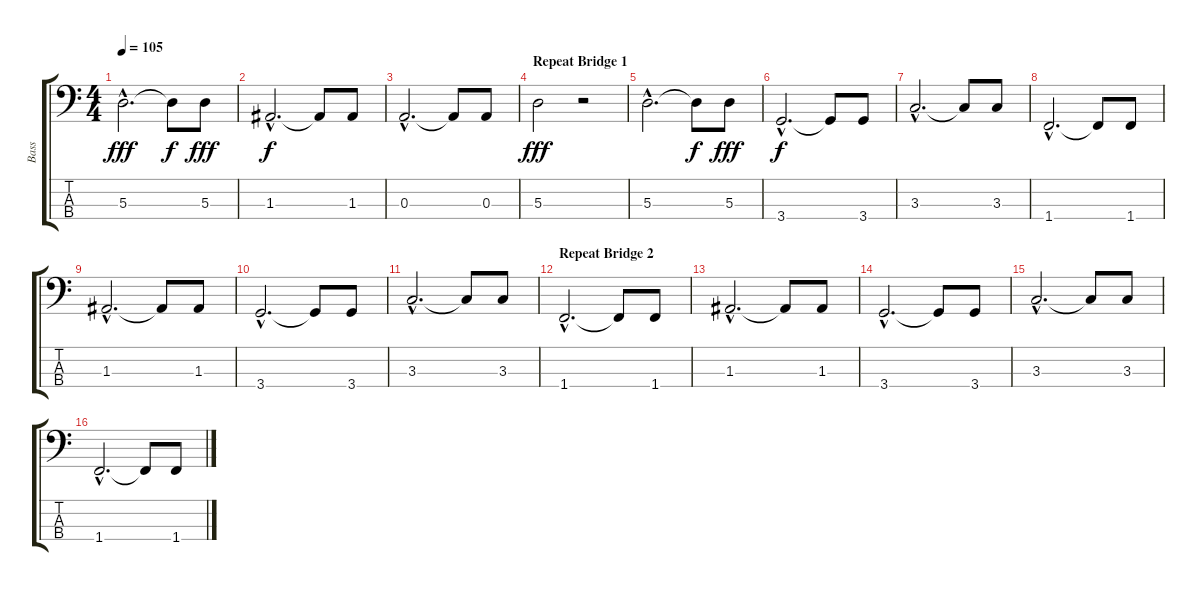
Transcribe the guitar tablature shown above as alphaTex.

\track ("Bass" "Bass") {instrument electricbasspick}
\staff {score tabs}
\tuning (G2 D2 A1 E1) {hide}
\ts (4 4)
\tempo 105
\clef f4
\ks c
5.3{hac}.2{d dy fff} 5.3{t}.8{dy f} 5.3.8{dy fff} |
1.3{hac}.2{d dy f} 1.3{t}.8 1.3.8 |
0.3{hac}.2{d} 0.3{t}.8 0.3.8 |
\section ("" "Repeat Bridge 1")
5.3.2{dy fff} r.2 |
5.3{hac}.2{d} 5.3{t}.8{dy f} 5.3.8{dy fff} |
3.4{hac}.2{d dy f} 3.4{t}.8 3.4.8 |
3.3{hac}.2{d} 3.3{t}.8 3.3.8 |
1.4{hac}.2{d} 1.4{t}.8 1.4.8 |
1.3{hac}.2{d} 1.3{t}.8 1.3.8 |
3.4{hac}.2{d} 3.4{t}.8 3.4.8 |
3.3{hac}.2{d} 3.3{t}.8 3.3.8 |
\section ("" "Repeat Bridge 2")
1.4{hac}.2{d} 1.4{t}.8 1.4.8 |
1.3{hac}.2{d} 1.3{t}.8 1.3.8 |
3.4{hac}.2{d} 3.4{t}.8 3.4.8 |
3.3{hac}.2{d} 3.3{t}.8 3.3.8 |
1.4{hac}.2{d} 1.4{t}.8 1.4.8
